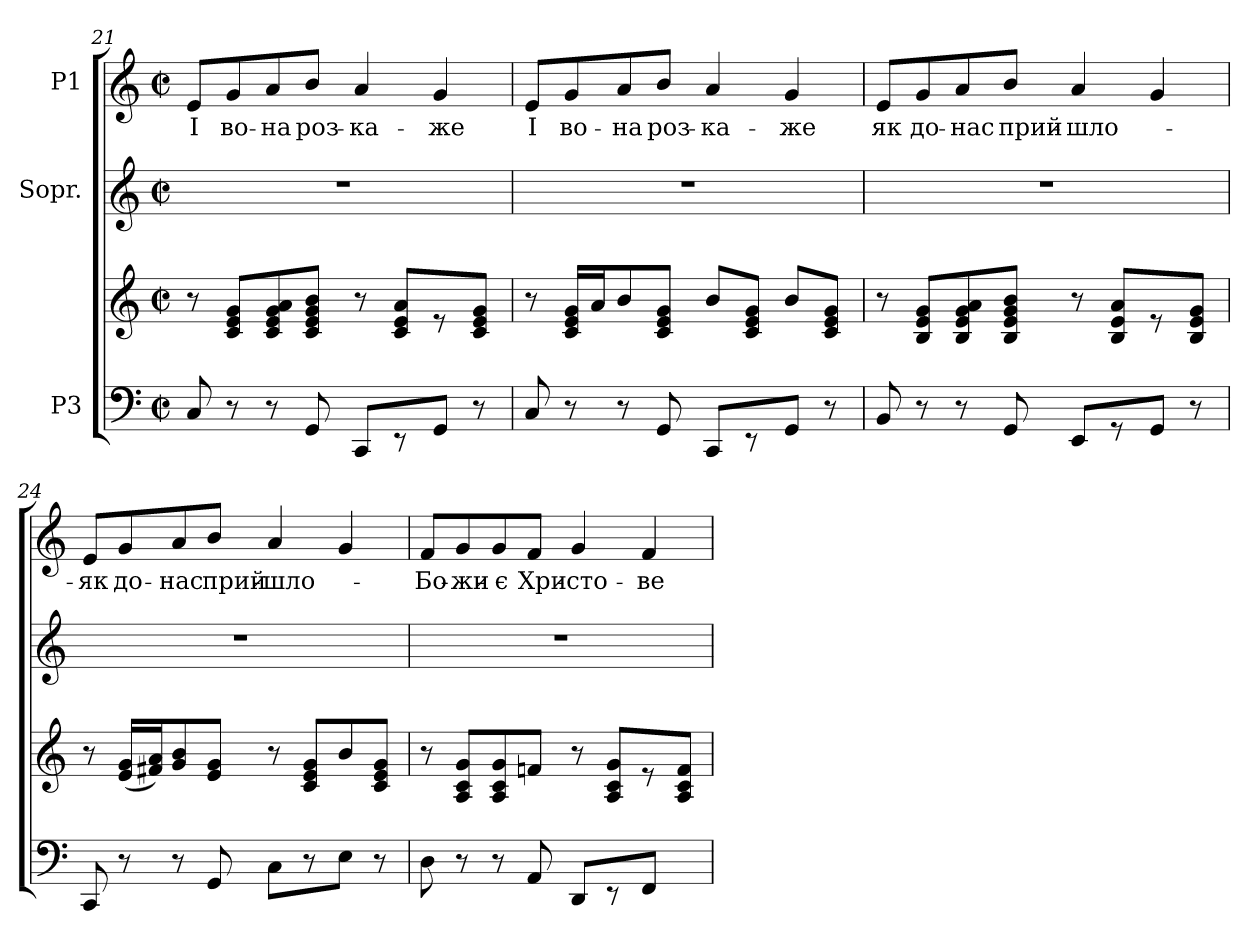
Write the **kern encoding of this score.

**kern	**kern	**kern	**kern	**text
*part3	*part3	*part2	*part1	*part1
*staff4	*staff3	*staff2	*staff1	*staff1
*I"P3	*	*I"Sopr.	*I"P1	*
!!LO:LB:g=z
*clefF4	*clefG2	*clefG2	*clefG2	*
*k[]	*k[]	*k[]	*k[]	*
*C:	*C:	*C:	*C:	*
*M2/2	*M2/2	*M2/2	*M2/2	*
*met(c|)	*met(c|)	*met(c|)	*met(c|)	*
=21	=21	=21	=21	=21
!	!	!	!	!LO:LY:b:color=#000000
8Ci/	8r	1r	8ei/L	І
!	!	!	!	!LO:LY:b:color=#000000
8r	8ci/ 8ei 8giL	.	8gi/	во-
!	!	!	!	!LO:LY:b:color=#000000
8r	8ci/ 8ei 8gi 8ai	.	8ai/	-на
!	!	!	!	!LO:LY:b:color=#000000
8GGi/	8ci/ 8ei 8gi 8biJ	.	8bi/J	роз-
!	!	!	!	!LO:LY:b:color=#000000
8CCi/L	8r	.	4ai/	-ка-
8r	8ci/ 8ei 8aiL	.	.	.
!	!	!	!	!LO:LY:b:color=#000000
8GGi/J	8r	.	4gi/	-же
8r	8ci/ 8ei 8giJ	.	.	.
=22	=22	=22	=22	=22
!	!	!	!	!LO:LY:b:color=#000000
8Ci/	8r	1r	8ei/L	І
!	!	!	!	!LO:LY:b:color=#000000
8r	16ci/ 16ei 16giLL	.	8gi/	во-
.	16ai/J	.	.	.
!	!	!	!	!LO:LY:b:color=#000000
8r	8bi/	.	8ai/	-на
!	!	!	!	!LO:LY:b:color=#000000
8GGi/	8ci/ 8ei 8giJ	.	8bi/J	роз-
!	!	!	!	!LO:LY:b:color=#000000
8CCi/L	8bi/L	.	4ai/	-ка-
8r	8ci/ 8ei 8giJ	.	.	.
!	!	!	!	!LO:LY:b:color=#000000
8GGi/J	8bi/L	.	4gi/	-же
8r	8ci/ 8ei 8giJ	.	.	.
=23	=23	=23	=23	=23
!	!	!	!	!LO:LY:b:color=#000000
8BBi/	8r	1r	8ei/L	як
!	!	!	!	!LO:LY:b:color=#000000
8r	8Bi/ 8ei 8giL	.	8gi/	до-
!	!	!	!	!LO:LY:b:color=#000000
8r	8Bi/ 8ei 8gi 8ai	.	8ai/	-нас
!	!	!	!	!LO:LY:b:color=#000000
8GGi/	8Bi/ 8ei 8gi 8biJ	.	8bi/J	прий-
!	!	!	!	!LO:LY:b:color=#000000
8EEi/L	8r	.	4ai/	-шло-
8r	8Bi/ 8ei 8aiL	.	.	.
8GGi/J	8r	.	4gi/	.
8r	8Bi/ 8ei 8giJ	.	.	.
=24	=24	=24	=24	=24
!	!	!	!	!LO:LY:b:color=#000000
8CCi/	8r	1r	8ei/L	-як
!	!	!	!	!LO:LY:b:color=#000000
8r	(16ei/ 16giLL	.	8gi/	до-
.	16f#Xi/ 16aiJ)	.	.	.
!	!	!	!	!LO:LY:b:color=#000000
8r	8gi/ 8bi	.	8ai/	-нас
!	!	!	!	!LO:LY:b:color=#000000
8GGi/	8ei/ 8giJ	.	8bi/J	прий-
!	!	!	!	!LO:LY:b:color=#000000
8Ci\L	8r	.	4ai/	-шло-
8r	8ci/ 8ei 8giL	.	.	.
8Ei\J	8bi/	.	4gi/	.
8r	8ci/ 8ei 8giJ	.	.	.
!!LO:PB:g=z
=25	=25	=25	=25	=25
!	!	!	!	!LO:LY:b:color=#000000
8Di\	8r	1r	8fi/L	-Бо-
!	!	!	!	!LO:LY:b:color=#000000
8r	8Ai/ 8ci 8giL	.	8gi/	-жи-
!	!	!	!	!LO:LY:b:color=#000000
8r	8Ai/ 8ci 8gi	.	8gi/	-є
!	!	!	!	!LO:LY:b:color=#000000
8AAi/	8fni/J	.	8fi/J	Хри-
!	!	!	!	!LO:LY:b:color=#000000
8DDi/L	8r	.	4gi/	-сто-
8r	8Ai/ 8ci 8giL	.	.	.
!	!	!	!	!LO:LY:b:color=#000000
8FFi/J	8r	.	4fi/	-ве
8ryy	8Ai/ 8ci 8fiJ	.	.	.
=	=	=	=	=
*-	*-	*-	*-	*-
